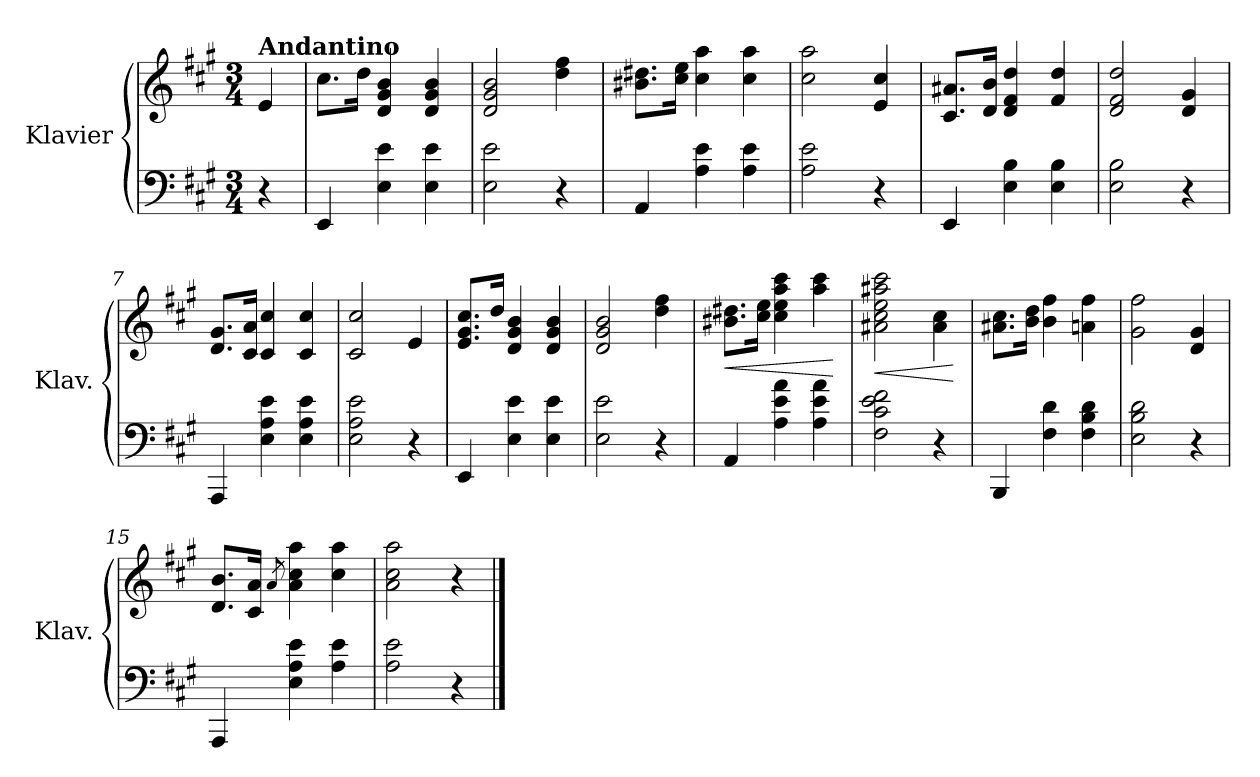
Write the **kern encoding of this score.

**kern	**kern	**dynam
*part1	*part1	*part1
*staff2	*staff1	*staff1/2
*I"Klavier	*	*
*I'Klav.	*	*
*clefF4	*clefG2	*
*k[f#c#g#]	*k[f#c#g#]	*
*M3/4	*M3/4	*
=	=	=
!	!LO:TX:a:B:t=Andantino	!
4r	4e/	.
=1	=1	=1
4EE/	8.cc#\L	.
.	16dd\Jk	.
4E\ 4e\	4d/ 4g#/ 4b/	.
4E\ 4e\	4d/ 4g#/ 4b/	.
=2	=2	=2
2E\ 2e\	2d/ 2g#/ 2b/	.
4r	4dd\ 4ff#\	.
=3	=3	=3
4AA/	8.b#X\ 8.dd#X\L	.
.	16cc#\ 16ee\Jk	.
4A\ 4e\	4cc#\ 4aa\	.
4A\ 4e\	4cc#\ 4aa\	.
=4	=4	=4
2A\ 2e\	2cc#\ 2aa\	.
4r	4e/ 4cc#/	.
=5	=5	=5
4EE/	8.c#/ 8.a#X/L	.
.	16d/ 16b/Jk	.
4E\ 4B\	4d/ 4f#/ 4dd/	.
4E\ 4B\	4f#/ 4dd/	.
=6	=6	=6
2E\ 2B\	2d/ 2f#/ 2dd/	.
4r	4d/ 4g#/	.
=7	=7	=7
4AAA/	8.d/ 8.g#/L	.
.	16c#/ 16a/Jk	.
4E\ 4A\ 4e\	4c#/ 4cc#/	.
4E\ 4A\ 4e\	4c#/ 4cc#/	.
=8	=8	=8
2E\ 2A\ 2e\	2c#/ 2cc#/	.
4r	4e/	.
=9	=9	=9
4EE/	8.e/ 8.g#/ 8.cc#/L	.
.	16dd/Jk	.
4E\ 4e\	4d/ 4g#/ 4b/	.
4E\ 4e\	4d/ 4g#/ 4b/	.
=10	=10	=10
2E\ 2e\	2d/ 2g#/ 2b/	.
4r	4dd\ 4ff#\	.
!!LO:LB:g=z
=11	=11	=11
!	!	!LO:HP:b
4AA/	8.b#X\ 8.dd#X\L	<
.	16cc#\ 16ee\Jk	.
4A\ 4e\ 4a\	4cc#\ 4ee\ 4aa\ 4ccc#\	.
4A\ 4e\ 4a\	4aa\ 4ccc#\	.
.	.	[
=12	=12	=12
!	!	!LO:HP:b
2F#\ 2c#\ 2e\ 2f#\	2a#X\ 2cc#\ 2ee\ 2aa#X\ 2ccc#\	<
4r	4a#\ 4cc#\	.
.	.	[
=13	=13	=13
4BBB/	8.a#X\ 8.cc#\L	.
.	16b\ 16dd\Jk	.
4F#\ 4d\	4b\ 4ff#\	.
4F#\ 4B\ 4d\	4an\ 4ff#\	.
=14	=14	=14
2E\ 2B\ 2d\	2g#\ 2ff#\	.
4r	4d/ 4g#/	.
=15	=15	=15
4AAA/	8.d/ 8.b/L	.
.	16c#/ 16a/Jk	.
.	8qa/	.
4E\ 4A\ 4e\	4a\ 4cc#\ 4aa\	.
4A\ 4e\	4cc#\ 4aa\	.
=16	=16	=16
2A\ 2e\	2a\ 2cc#\ 2aa\	.
4r	4r	.
==	==	==
*-	*-	*-
